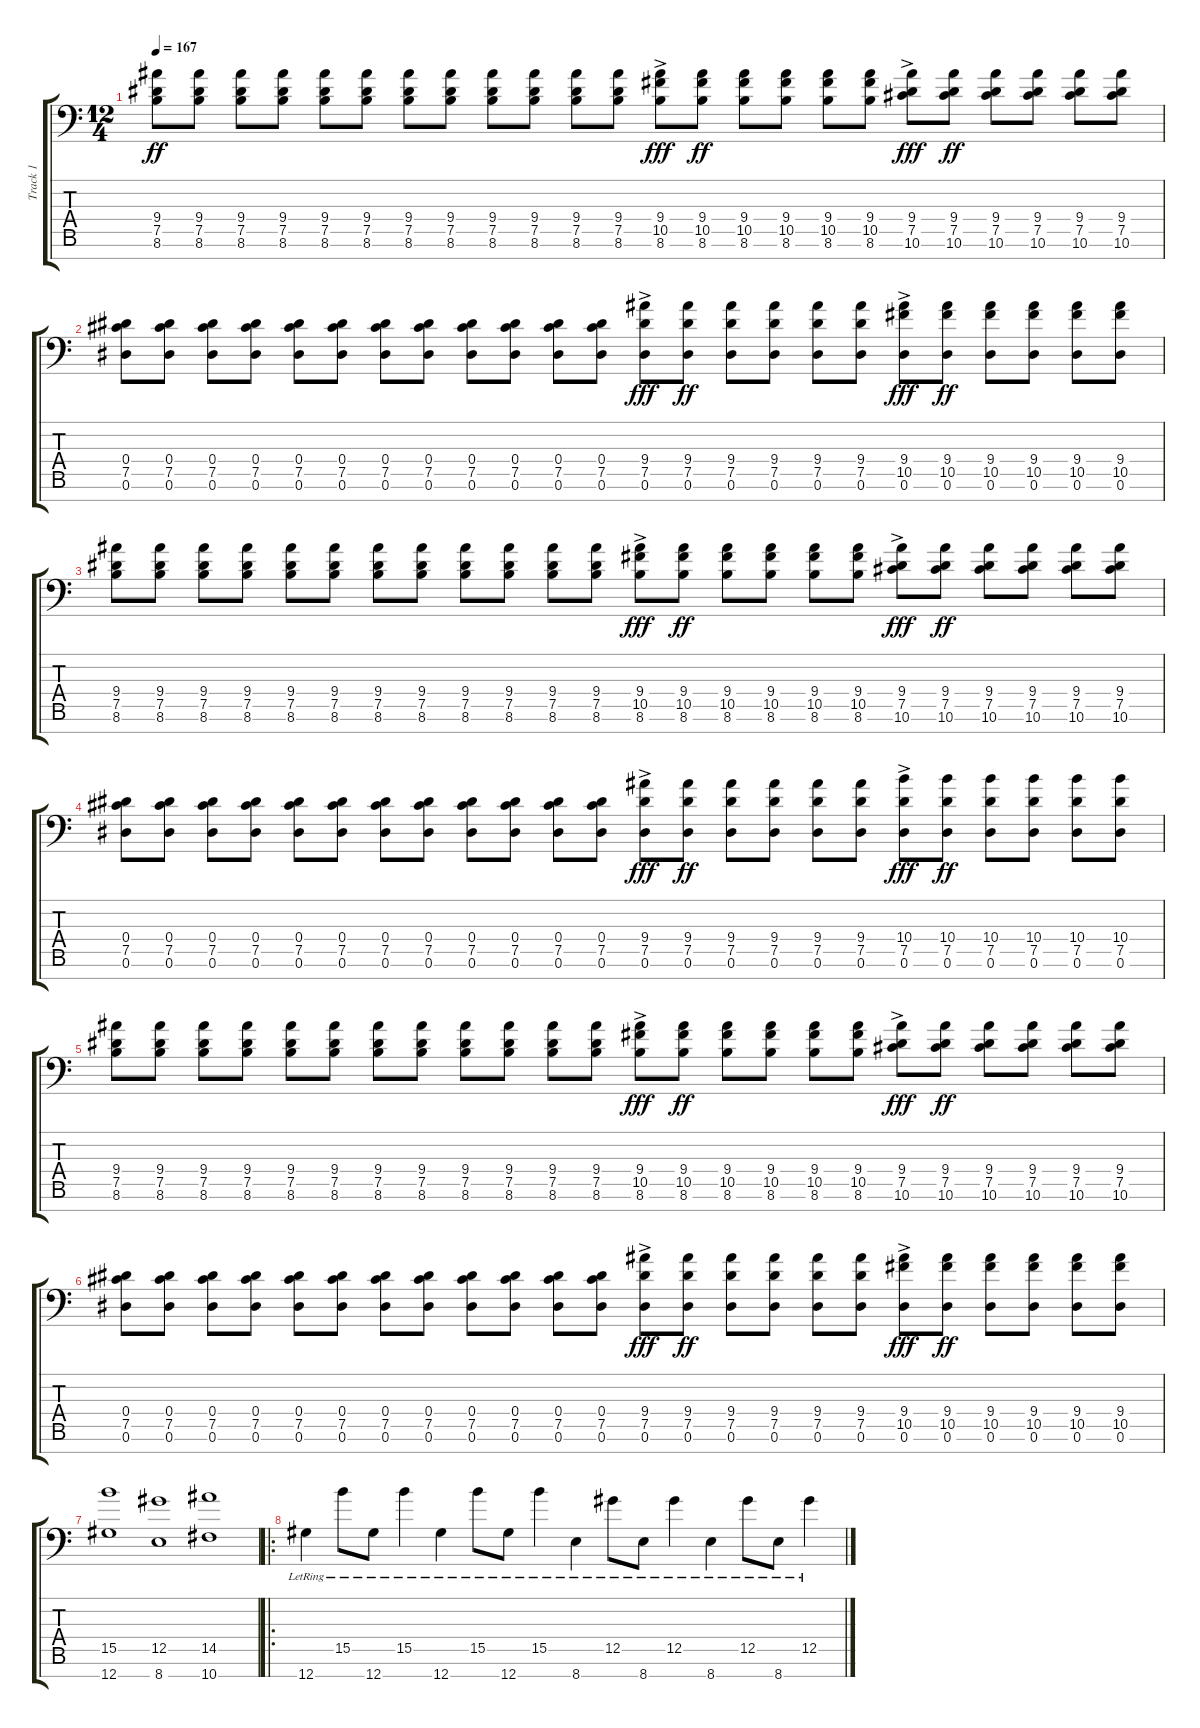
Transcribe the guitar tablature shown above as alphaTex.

\track ("Track 1" "Track 1") {instrument distortionguitar}
\staff {score tabs}
\tuning (Eb4 Bb3 Gb3 Db3 Ab2 Eb2 Ab1) {hide}
\ts (12 4)
\tempo 167
\clef f4
\ks c
(9.4 7.5 8.6).8{dy ff instrument distortionguitar} (9.4 7.5 8.6).8 (9.4 7.5 8.6).8 (9.4 7.5 8.6).8 (9.4 7.5 8.6).8 (9.4 7.5 8.6).8 (9.4 7.5 8.6).8 (9.4 7.5 8.6).8 (9.4 7.5 8.6).8 (9.4 7.5 8.6).8 (9.4 7.5 8.6).8 (9.4 7.5 8.6).8 (9.4{ac} 10.5{ac} 8.6{ac}).8{dy fff} (9.4 10.5 8.6).8{dy ff} (9.4 10.5 8.6).8 (9.4 10.5 8.6).8 (9.4 10.5 8.6).8 (9.4 10.5 8.6).8 (9.4{ac} 7.5{ac} 10.6{ac}).8{dy fff} (9.4 7.5 10.6).8{dy ff} (9.4 7.5 10.6).8 (9.4 7.5 10.6).8 (9.4 7.5 10.6).8 (9.4 7.5 10.6).8 |
(0.4 7.5 0.6).8 (0.4 7.5 0.6).8 (0.4 7.5 0.6).8 (0.4 7.5 0.6).8 (0.4 7.5 0.6).8 (0.4 7.5 0.6).8 (0.4 7.5 0.6).8 (0.4 7.5 0.6).8 (0.4 7.5 0.6).8 (0.4 7.5 0.6).8 (0.4 7.5 0.6).8 (0.4 7.5 0.6).8 (9.4{ac} 7.5{ac} 0.6{ac}).8{dy fff} (9.4 7.5 0.6).8{dy ff} (9.4 7.5 0.6).8 (9.4 7.5 0.6).8 (9.4 7.5 0.6).8 (9.4 7.5 0.6).8 (9.4{ac} 10.5{ac} 0.6{ac}).8{dy fff} (9.4 10.5 0.6).8{dy ff} (9.4 10.5 0.6).8 (9.4 10.5 0.6).8 (9.4 10.5 0.6).8 (9.4 10.5 0.6).8 |
(9.4 7.5 8.6).8 (9.4 7.5 8.6).8 (9.4 7.5 8.6).8 (9.4 7.5 8.6).8 (9.4 7.5 8.6).8 (9.4 7.5 8.6).8 (9.4 7.5 8.6).8 (9.4 7.5 8.6).8 (9.4 7.5 8.6).8 (9.4 7.5 8.6).8 (9.4 7.5 8.6).8 (9.4 7.5 8.6).8 (9.4{ac} 10.5{ac} 8.6{ac}).8{dy fff} (9.4 10.5 8.6).8{dy ff} (9.4 10.5 8.6).8 (9.4 10.5 8.6).8 (9.4 10.5 8.6).8 (9.4 10.5 8.6).8 (9.4{ac} 7.5{ac} 10.6{ac}).8{dy fff} (9.4 7.5 10.6).8{dy ff} (9.4 7.5 10.6).8 (9.4 7.5 10.6).8 (9.4 7.5 10.6).8 (9.4 7.5 10.6).8 |
(0.4 7.5 0.6).8 (0.4 7.5 0.6).8 (0.4 7.5 0.6).8 (0.4 7.5 0.6).8 (0.4 7.5 0.6).8 (0.4 7.5 0.6).8 (0.4 7.5 0.6).8 (0.4 7.5 0.6).8 (0.4 7.5 0.6).8 (0.4 7.5 0.6).8 (0.4 7.5 0.6).8 (0.4 7.5 0.6).8 (9.4{ac} 7.5{ac} 0.6{ac}).8{dy fff} (9.4 7.5 0.6).8{dy ff} (9.4 7.5 0.6).8 (9.4 7.5 0.6).8 (9.4 7.5 0.6).8 (9.4 7.5 0.6).8 (10.4{ac} 7.5{ac} 0.6{ac}).8{dy fff} (10.4 7.5 0.6).8{dy ff} (10.4 7.5 0.6).8 (10.4 7.5 0.6).8 (10.4 7.5 0.6).8 (10.4 7.5 0.6).8 |
(9.4 7.5 8.6).8 (9.4 7.5 8.6).8 (9.4 7.5 8.6).8 (9.4 7.5 8.6).8 (9.4 7.5 8.6).8 (9.4 7.5 8.6).8 (9.4 7.5 8.6).8 (9.4 7.5 8.6).8 (9.4 7.5 8.6).8 (9.4 7.5 8.6).8 (9.4 7.5 8.6).8 (9.4 7.5 8.6).8 (9.4{ac} 10.5{ac} 8.6{ac}).8{dy fff} (9.4 10.5 8.6).8{dy ff} (9.4 10.5 8.6).8 (9.4 10.5 8.6).8 (9.4 10.5 8.6).8 (9.4 10.5 8.6).8 (9.4{ac} 7.5{ac} 10.6{ac}).8{dy fff} (9.4 7.5 10.6).8{dy ff} (9.4 7.5 10.6).8 (9.4 7.5 10.6).8 (9.4 7.5 10.6).8 (9.4 7.5 10.6).8 |
(0.4 7.5 0.6).8 (0.4 7.5 0.6).8 (0.4 7.5 0.6).8 (0.4 7.5 0.6).8 (0.4 7.5 0.6).8 (0.4 7.5 0.6).8 (0.4 7.5 0.6).8 (0.4 7.5 0.6).8 (0.4 7.5 0.6).8 (0.4 7.5 0.6).8 (0.4 7.5 0.6).8 (0.4 7.5 0.6).8 (9.4{ac} 7.5{ac} 0.6{ac}).8{dy fff} (9.4 7.5 0.6).8{dy ff} (9.4 7.5 0.6).8 (9.4 7.5 0.6).8 (9.4 7.5 0.6).8 (9.4 7.5 0.6).8 (9.4{ac} 10.5{ac} 0.6{ac}).8{dy fff} (9.4 10.5 0.6).8{dy ff} (9.4 10.5 0.6).8 (9.4 10.5 0.6).8 (9.4 10.5 0.6).8 (9.4 10.5 0.6).8 |
(15.5 12.7).1{instrument acousticguitarsteel} (12.5 8.7).1 (14.5 10.7).1 |
\ro
12.7{lr}.4 15.5{lr}.8 12.7{lr}.8 15.5{lr}.4 12.7{lr}.4 15.5{lr}.8 12.7{lr}.8 15.5{lr}.4 8.7{lr}.4 12.5{lr}.8 8.7{lr}.8 12.5{lr}.4 8.7{lr}.4 12.5{lr}.8 8.7{lr}.8 12.5{lr}.4
